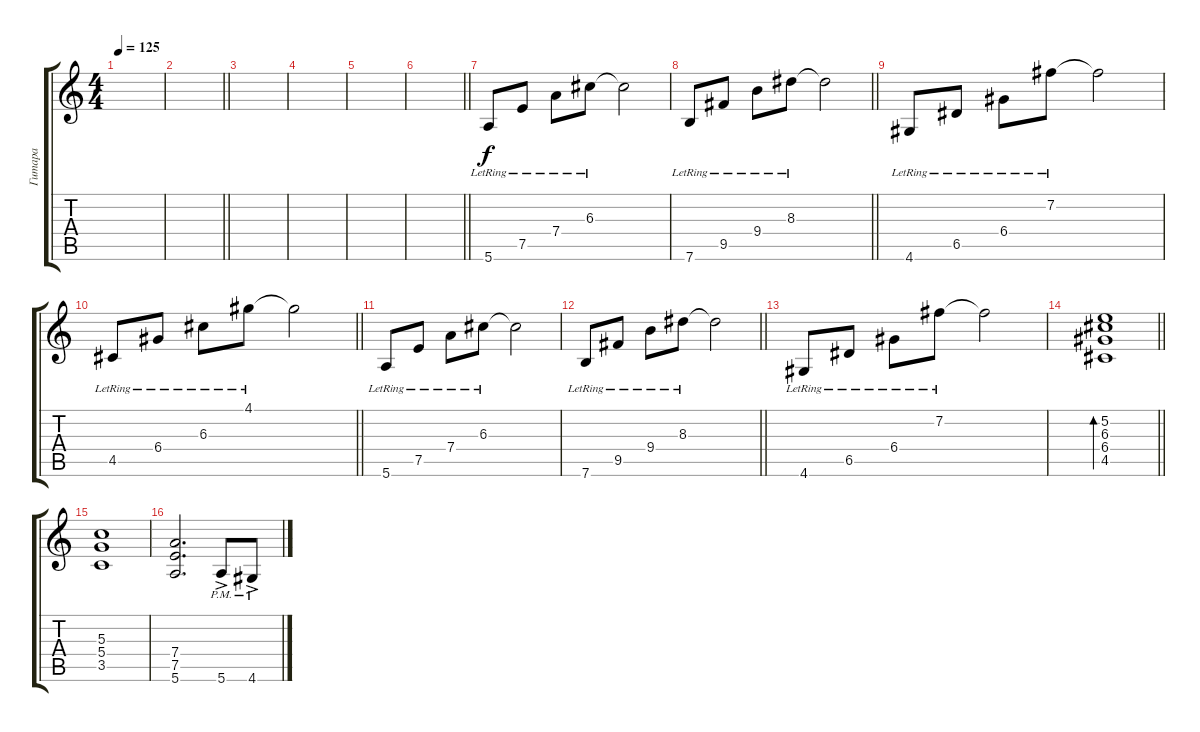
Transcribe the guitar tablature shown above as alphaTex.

\track ("Гитара" "Гитара") {instrument electricguitarclean}
\staff {score tabs}
\tuning (E4 B3 G3 D3 A2 E2) {hide}
\ts (4 4)
\tempo 125
\clef g2
\ks c
|
\barLineRight lightlight
|
|
|
|
\barLineRight lightlight
|
5.6{lr}.8 7.5{lr}.8 7.4{lr}.8 6.3{lr}.8 6.3{t}.2 |
\barLineRight lightlight
7.6{lr}.8 9.5{lr}.8 9.4{lr}.8 8.3{lr}.8 8.3{t}.2 |
4.6{lr}.8 6.5{lr}.8 6.4{lr}.8 7.2{lr}.8 7.2{t}.2 |
\barLineRight lightlight
4.5{lr}.8 6.4{lr}.8 6.3{lr}.8 4.1{lr}.8 4.1{t}.2 |
5.6{lr}.8 7.5{lr}.8 7.4{lr}.8 6.3{lr}.8 6.3{t}.2 |
\barLineRight lightlight
7.6{lr}.8 9.5{lr}.8 9.4{lr}.8 8.3{lr}.8 8.3{t}.2 |
4.6{lr}.8 6.5{lr}.8 6.4{lr}.8 7.2{lr}.8 7.2{t}.2 |
\barLineRight lightlight
(5.2 6.3 6.4 4.5).1{bd 240} |
(5.3 5.4 3.5).1{balance 0 instrument distortionguitar} |
(7.4 7.5 5.6).2{d} 5.6{ac pm}.8 4.6{ac pm}.8
